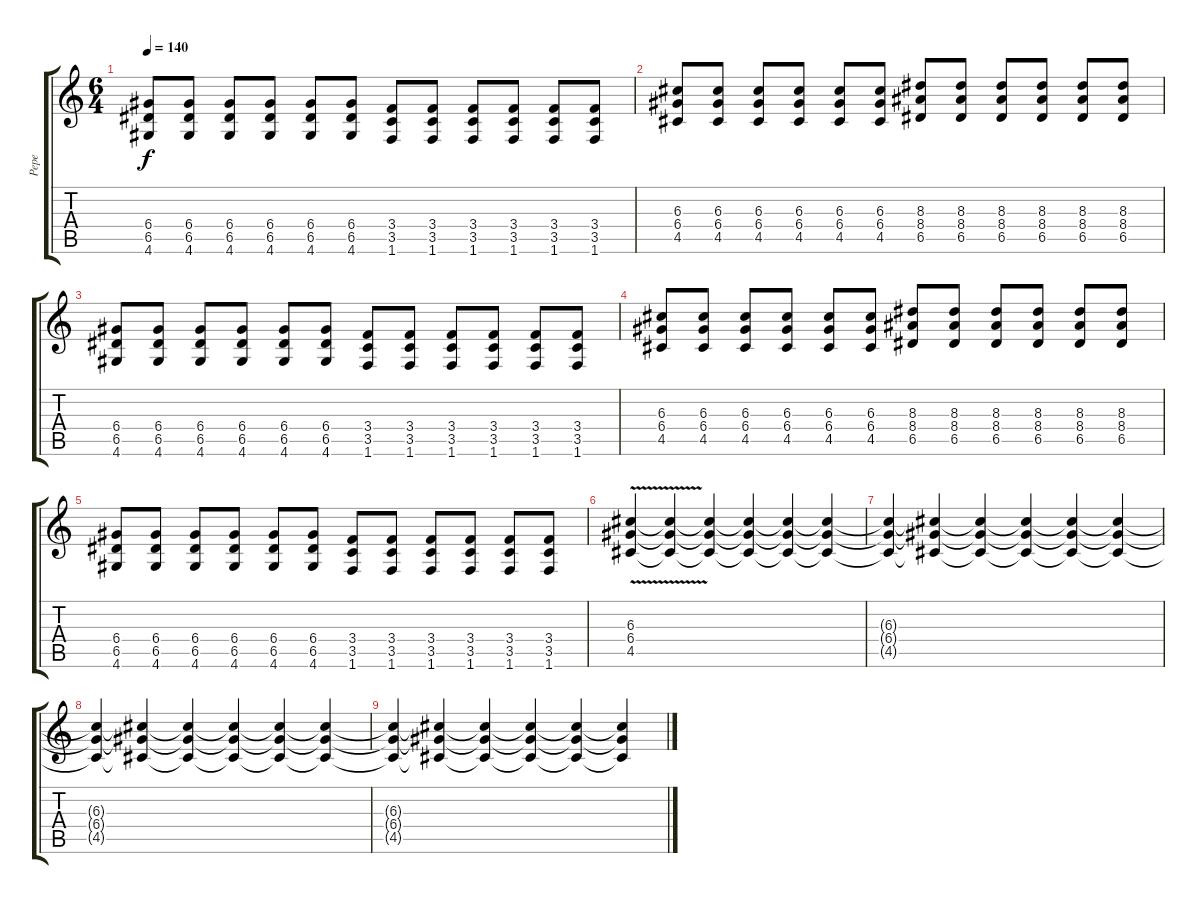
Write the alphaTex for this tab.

\track ("Pepe" "Pepe") {instrument overdrivenguitar}
\staff {score tabs}
\tuning (E4 B3 G3 D3 A2 E2) {hide}
\ts (6 4)
\tempo 140
\clef g2
\ks c
(6.4 6.5 4.6).8{dy f} (6.4 6.5 4.6).8 (6.4 6.5 4.6).8 (6.4 6.5 4.6).8 (6.4 6.5 4.6).8 (6.4 6.5 4.6).8 (3.4 3.5 1.6).8 (3.4 3.5 1.6).8 (3.4 3.5 1.6).8 (3.4 3.5 1.6).8 (3.4 3.5 1.6).8 (3.4 3.5 1.6).8 |
(6.3 6.4 4.5).8 (6.3 6.4 4.5).8 (6.3 6.4 4.5).8 (6.3 6.4 4.5).8 (6.3 6.4 4.5).8 (6.3 6.4 4.5).8 (8.3 8.4 6.5).8 (8.3 8.4 6.5).8 (8.3 8.4 6.5).8 (8.3 8.4 6.5).8 (8.3 8.4 6.5).8 (8.3 8.4 6.5).8 |
(6.4 6.5 4.6).8 (6.4 6.5 4.6).8 (6.4 6.5 4.6).8 (6.4 6.5 4.6).8 (6.4 6.5 4.6).8 (6.4 6.5 4.6).8 (3.4 3.5 1.6).8 (3.4 3.5 1.6).8 (3.4 3.5 1.6).8 (3.4 3.5 1.6).8 (3.4 3.5 1.6).8 (3.4 3.5 1.6).8 |
(6.3 6.4 4.5).8 (6.3 6.4 4.5).8 (6.3 6.4 4.5).8 (6.3 6.4 4.5).8 (6.3 6.4 4.5).8 (6.3 6.4 4.5).8 (8.3 8.4 6.5).8 (8.3 8.4 6.5).8 (8.3 8.4 6.5).8 (8.3 8.4 6.5).8 (8.3 8.4 6.5).8 (8.3 8.4 6.5).8 |
(6.4 6.5 4.6).8 (6.4 6.5 4.6).8 (6.4 6.5 4.6).8 (6.4 6.5 4.6).8 (6.4 6.5 4.6).8 (6.4 6.5 4.6).8 (3.4 3.5 1.6).8 (3.4 3.5 1.6).8 (3.4 3.5 1.6).8 (3.4 3.5 1.6).8 (3.4 3.5 1.6).8 (3.4 3.5 1.6).8 |
(6.3{v} 6.4 4.5).4 (6.3{t} 6.4{t} 4.5{t}).4{volume 13} (6.3{t} 6.4{t} 4.5{t}).4{volume 9} (6.3{t} 6.4{t} 4.5{t}).4{volume 13} (6.3{t} 6.4{t} 4.5{t}).4{volume 9} (6.3{t} 6.4{t} 4.5{t}).4{volume 13} |
(6.3{t} 6.4{t} 4.5{t}).4{volume 13} (6.3{t} 6.4{t} 4.5{t}).4{volume 13} (6.3{t} 6.4{t} 4.5{t}).4{volume 9} (6.3{t} 6.4{t} 4.5{t}).4{volume 13} (6.3{t} 6.4{t} 4.5{t}).4{volume 9} (6.3{t} 6.4{t} 4.5{t}).4{volume 13} |
(6.3{t} 6.4{t} 4.5{t}).4{volume 13} (6.3{t} 6.4{t} 4.5{t}).4{volume 13} (6.3{t} 6.4{t} 4.5{t}).4{volume 9} (6.3{t} 6.4{t} 4.5{t}).4{volume 13} (6.3{t} 6.4{t} 4.5{t}).4{volume 9} (6.3{t} 6.4{t} 4.5{t}).4{volume 13} |
(6.3{t} 6.4{t} 4.5{t}).4{volume 13} (6.3{t} 6.4{t} 4.5{t}).4{volume 13} (6.3{t} 6.4{t} 4.5{t}).4{volume 9} (6.3{t} 6.4{t} 4.5{t}).4{volume 13} (6.3{t} 6.4{t} 4.5{t}).4{volume 9} (6.3{t} 6.4{t} 4.5{t}).4{volume 13}
